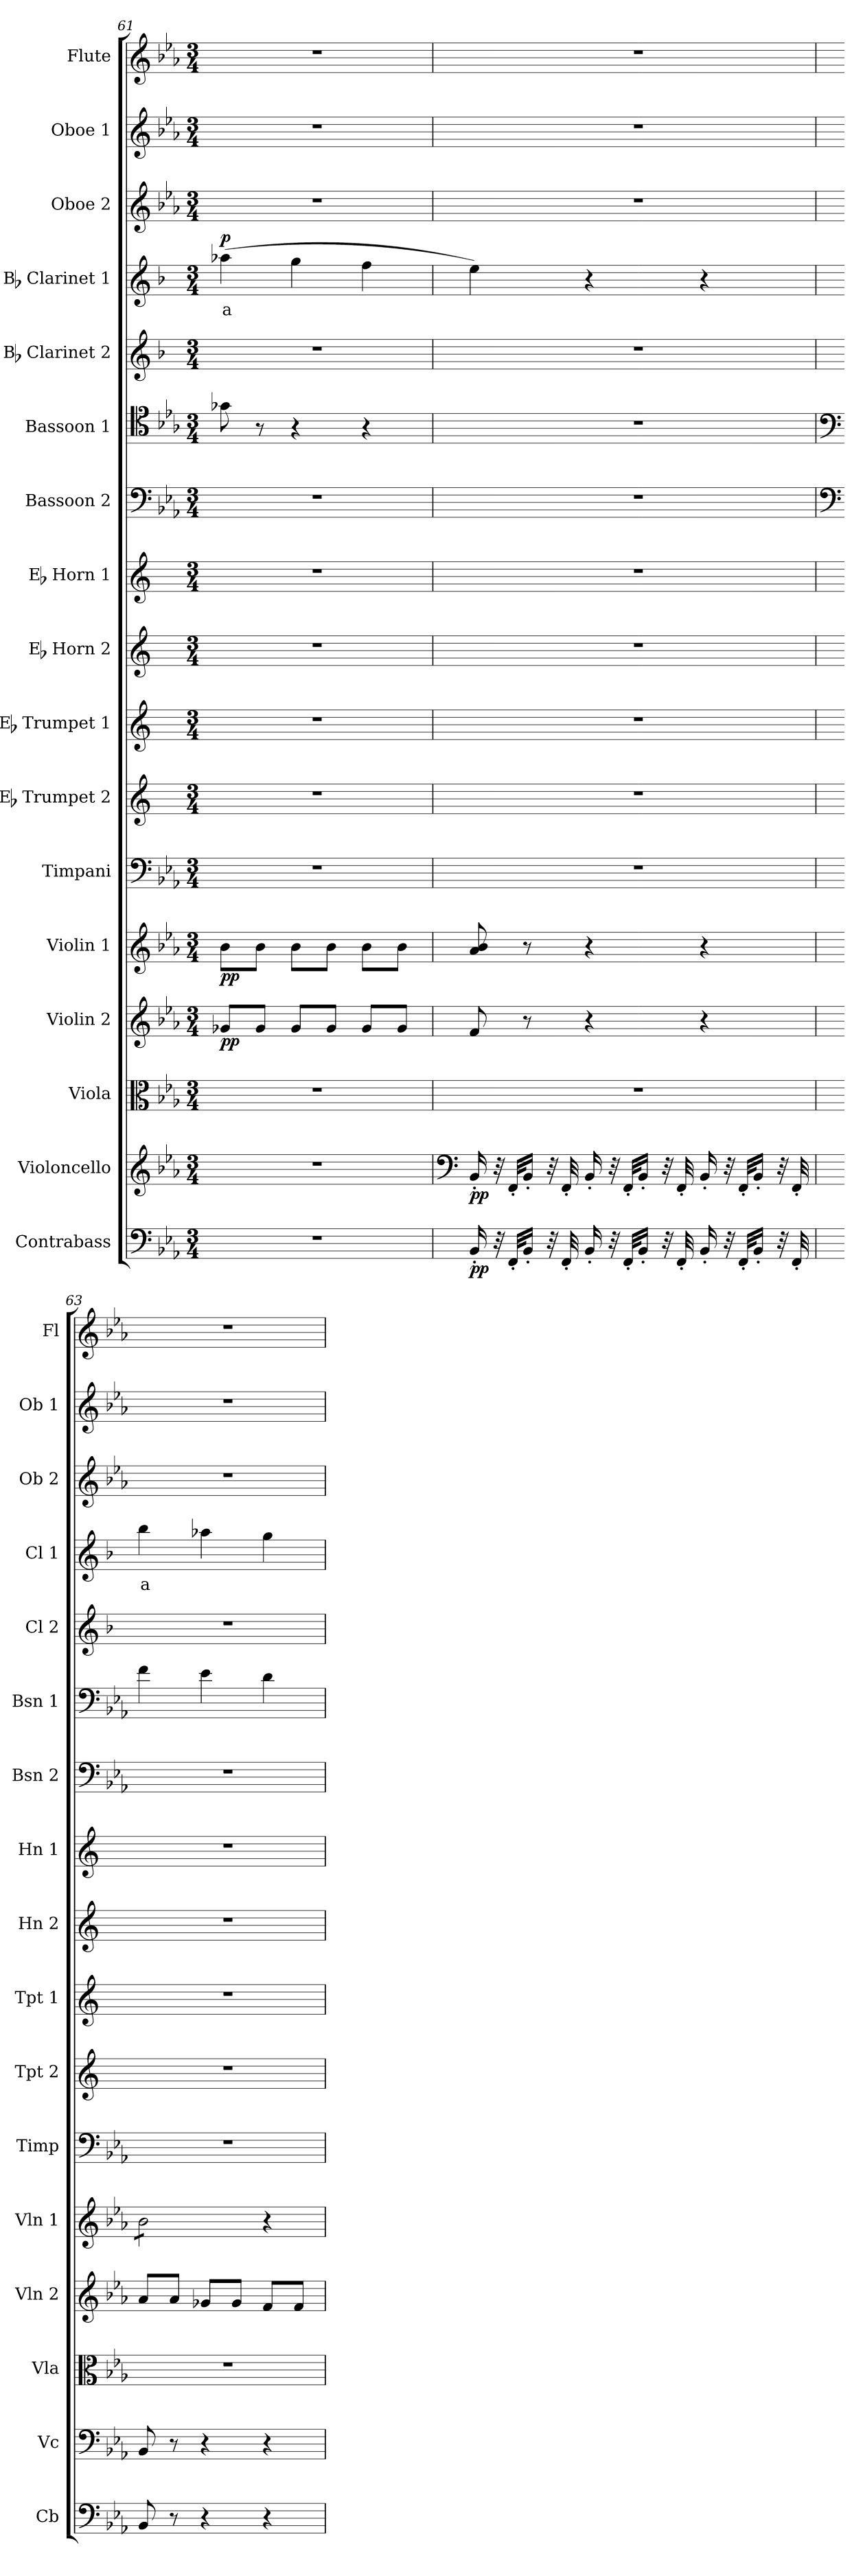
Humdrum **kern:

**kern	**dynam	**kern	**dynam	**kern	**kern	**dynam	**kern	**dynam	**kern	**kern	**kern	**kern	**kern	**kern	**kern	**kern	**kern	**text	**dynam	**kern	**kern	**kern
*part17	*part17	*part16	*part16	*part15	*part14	*part14	*part13	*part13	*part12	*part11	*part10	*part9	*part8	*part7	*part6	*part5	*part4	*part4	*part4	*part3	*part2	*part1
*staff17	*staff17	*staff16	*staff16	*staff15	*staff14	*staff14	*staff13	*staff13	*staff12	*staff11	*staff10	*staff9	*staff8	*staff7	*staff6	*staff5	*staff4	*staff4	*staff4	*staff3	*staff2	*staff1
*I"Contrabass	*	*I"Violoncello	*	*I"Viola	*I"Violin 2	*	*I"Violin 1	*	*I"Timpani	*I"Eb Trumpet 2	*I"Eb Trumpet 1	*I"Eb Horn 2	*I"Eb Horn 1	*I"Bassoon 2	*I"Bassoon 1	*I"Bb Clarinet 2	*I"Bb Clarinet 1	*	*	*I"Oboe 2	*I"Oboe 1	*I"Flute
*I'Cb	*	*I'Vc	*	*I'Vla	*I'Vln 2	*	*I'Vln 1	*	*I'Timp	*I'Tpt 2	*I'Tpt 1	*I'Hn 2	*I'Hn 1	*I'Bsn 2	*I'Bsn 1	*I'Cl 2	*I'Cl 1	*	*	*I'Ob 2	*I'Ob 1	*I'Fl
*clefF4	*	*clefG2	*	*clefC3	*clefG2	*	*clefG2	*	*clefF4	*clefG2	*clefG2	*clefG2	*clefG2	*clefF4	*clefC4	*clefG2	*clefG2	*	*	*clefG2	*clefG2	*clefG2
*ITrd7c12	*	*	*	*	*	*	*	*	*	*ITrd-2c-3	*ITrd-2c-3	*ITrd5c9	*ITrd5c9	*	*	*ITrd1c2	*ITrd1c2	*	*	*	*	*
*k[b-e-a-]	*	*k[b-e-a-]	*	*k[b-e-a-]	*k[b-e-a-]	*	*k[b-e-a-]	*	*k[b-e-a-]	*k[b-e-a-]	*k[b-e-a-]	*k[b-e-a-]	*k[b-e-a-]	*k[b-e-a-]	*k[b-e-a-]	*k[b-e-a-]	*k[b-e-a-]	*	*	*k[b-e-a-]	*k[b-e-a-]	*k[b-e-a-]
*M3/4	*	*M3/4	*	*M3/4	*M3/4	*	*M3/4	*	*M3/4	*M3/4	*M3/4	*M3/4	*M3/4	*M3/4	*M3/4	*M3/4	*M3/4	*	*	*M3/4	*M3/4	*M3/4
=61	=61	=61	=61	=61	=61	=61	=61	=61	=61	=61	=61	=61	=61	=61	=61	=61	=61	=61	=61	=61	=61	=61
!	!	!	!	!	!	!LO:DY:b	!	!LO:DY:b	!	!	!	!	!	!	!	!	!	!LO:LY:b:color=#FF0000	!LO:DY:b	!	!	!
2.r	.	2.r	.	2.r	8g-X/L	pp	8b-\L	pp	2.r	2.r	2.r	2.r	2.r	2.r	8g-X\	2.r	(4gg-X\	a	p	2.r	2.r	2.r
.	.	.	.	.	8g-/J	.	8b-\J	.	.	.	.	.	.	.	8r	.	.	.	.	.	.	.
.	.	.	.	.	8g-/L	.	8b-\L	.	.	.	.	.	.	.	4r	.	4ff\	.	.	.	.	.
.	.	.	.	.	8g-/J	.	8b-\J	.	.	.	.	.	.	.	.	.	.	.	.	.	.	.
.	.	.	.	.	8g-/L	.	8b-\L	.	.	.	.	.	.	.	4r	.	4ee-\	.	.	.	.	.
.	.	.	.	.	8g-/J	.	8b-\J	.	.	.	.	.	.	.	.	.	.	.	.	.	.	.
=62	=62	=62	=62	=62	=62	=62	=62	=62	=62	=62	=62	=62	=62	=62	=62	=62	=62	=62	=62	=62	=62	=62
*	*	*clefF4	*	*	*	*	*	*	*	*	*	*	*	*	*	*	*	*	*	*	*	*
!	!LO:DY:b	!	!LO:DY:b	!	!	!	!	!	!	!	!	!	!	!	!	!	!	!	!	!	!	!
16BBB-'/	pp	16BB-'/	pp	2.r	8f/	.	8a-/ 8b-/	.	2.r	2.r	2.r	2.r	2.r	2.r	2.r	2.r	4dd\)	.	.	2.r	2.r	2.r
32r	.	32r	.	.	.	.	.	.	.	.	.	.	.	.	.	.	.	.	.	.	.	.
32FFF'/KLL	.	32FF'/KLL	.	.	.	.	.	.	.	.	.	.	.	.	.	.	.	.	.	.	.	.
16BBB-'/JJ	.	16BB-'/JJ	.	.	8r	.	8r	.	.	.	.	.	.	.	.	.	.	.	.	.	.	.
32r	.	32r	.	.	.	.	.	.	.	.	.	.	.	.	.	.	.	.	.	.	.	.
32FFF'/	.	32FF'/	.	.	.	.	.	.	.	.	.	.	.	.	.	.	.	.	.	.	.	.
16BBB-'/	.	16BB-'/	.	.	4r	.	4r	.	.	.	.	.	.	.	.	.	4r	.	.	.	.	.
32r	.	32r	.	.	.	.	.	.	.	.	.	.	.	.	.	.	.	.	.	.	.	.
32FFF'/KLL	.	32FF'/KLL	.	.	.	.	.	.	.	.	.	.	.	.	.	.	.	.	.	.	.	.
16BBB-'/JJ	.	16BB-'/JJ	.	.	.	.	.	.	.	.	.	.	.	.	.	.	.	.	.	.	.	.
32r	.	32r	.	.	.	.	.	.	.	.	.	.	.	.	.	.	.	.	.	.	.	.
32FFF'/	.	32FF'/	.	.	.	.	.	.	.	.	.	.	.	.	.	.	.	.	.	.	.	.
16BBB-'/	.	16BB-'/	.	.	4r	.	4r	.	.	.	.	.	.	.	.	.	4r	.	.	.	.	.
32r	.	32r	.	.	.	.	.	.	.	.	.	.	.	.	.	.	.	.	.	.	.	.
32FFF'/KLL	.	32FF'/KLL	.	.	.	.	.	.	.	.	.	.	.	.	.	.	.	.	.	.	.	.
16BBB-'/JJ	.	16BB-'/JJ	.	.	.	.	.	.	.	.	.	.	.	.	.	.	.	.	.	.	.	.
32r	.	32r	.	.	.	.	.	.	.	.	.	.	.	.	.	.	.	.	.	.	.	.
32FFF'/	.	32FF'/	.	.	.	.	.	.	.	.	.	.	.	.	.	.	.	.	.	.	.	.
!!LO:PB:g=z
=63	=63	=63	=63	=63	=63	=63	=63	=63	=63	=63	=63	=63	=63	=63	=63	=63	=63	=63	=63	=63	=63	=63
*	*	*	*	*	*	*	*	*	*	*	*	*	*	*clefF4	*clefF4	*	*	*	*	*	*	*
!	!	!	!	!	!	!	!	!	!	!	!	!	!	!	!	!	!	!LO:LY:b:color=#FF0000	!	!	!	!
*	*	*	*	*	*	*	*tremolo	*	*	*	*	*	*	*	*	*	*	*	*	*	*	*
8BBB-/	.	8BB-/	.	2.r	8a-/L	.	8b-\L	.	2.r	2.r	2.r	2.r	2.r	2.r	4f\	2.r	4aa-\	a	.	2.r	2.r	2.r
8r	.	8r	.	.	8a-/J	.	8b-\	.	.	.	.	.	.	.	.	.	.	.	.	.	.	.
4r	.	4r	.	.	8g-X/L	.	8b-\	.	.	.	.	.	.	.	4e-\	.	4gg-X\	.	.	.	.	.
.	.	.	.	.	8g-/J	.	8b-\J	.	.	.	.	.	.	.	.	.	.	.	.	.	.	.
*	*	*	*	*	*	*	*Xtremolo	*	*	*	*	*	*	*	*	*	*	*	*	*	*	*
4r	.	4r	.	.	8f/L	.	4r	.	.	.	.	.	.	.	4d\	.	4ff\	.	.	.	.	.
.	.	.	.	.	8f/J	.	.	.	.	.	.	.	.	.	.	.	.	.	.	.	.	.
=	=	=	=	=	=	=	=	=	=	=	=	=	=	=	=	=	=	=	=	=	=	=
*-	*-	*-	*-	*-	*-	*-	*-	*-	*-	*-	*-	*-	*-	*-	*-	*-	*-	*-	*-	*-	*-	*-
